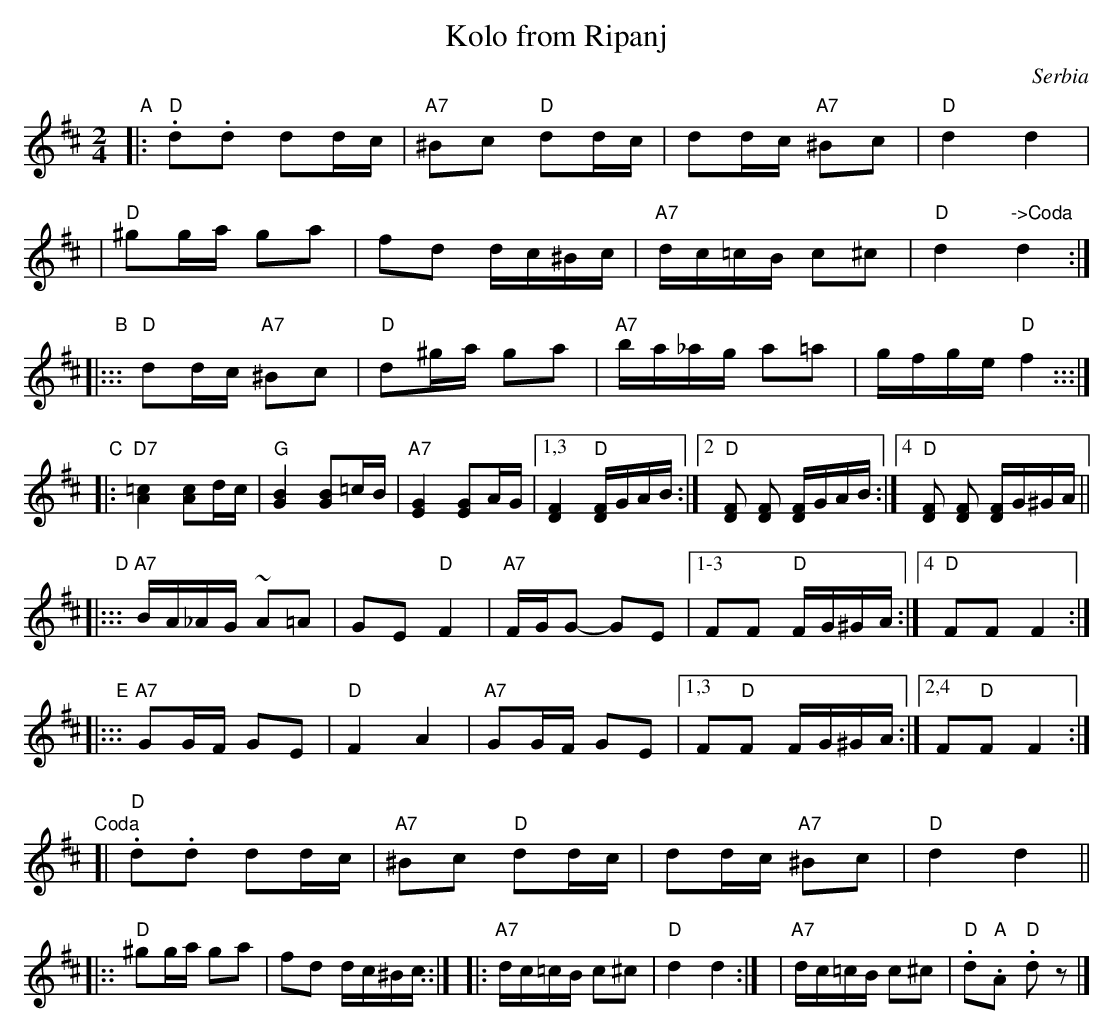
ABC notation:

X:1
T: Kolo from Ripanj
O: Serbia
M: 2/4
L: 1/16
K: D
"A"|: "D".d2.d2 d2dc | "A7"^B2c2 "D"d2dc | d2dc "A7"^B2c2 | "D"d4 d4 |
   | "D"^g2ga g2a2 | f2d2 dc^Bc | "A7"dc=cB c2^c2 | "D"d4 "->Coda"d4 :|
"B"|::: "D" d2dc "A7"^B2c2 | "D"d2^ga g2a2 | "A7"ba_ag a2=a2 | gfge "D"f4  :::|
"C"|: "D7"[=c4A4] [c2A4]dc | "G"[B4G4] [B2G4]=cB | "A7"[G4E4] [G2E4]AG \
   |1,3 [F4D4] "D"[FD4]GAB :|2 "D"k[F2D2] k[F2D2] [FD4]GAB :|4 "D"k[F2D2] k[F2D2] [FD4]G^GA ||
"D"|::: "A7"BA_AG ~A2=A2 | G2E2 "D"F4 | "A7"FGG2- G2E2 \
   |1-3 F2F2 "D"FG^GA :|4 "D"F2F2 F4  :|
"E"|::: "A7"G2GF G2E2 | "D"F4 A4 | "A7"G2GF G2E2 |1,3 F2"D"F2 FG^GA :|2,4 F2"D"F2 F4 :|
"Coda"[| "D".d2.d2 d2dc | "A7"^B2c2 "D"d2dc | d2dc "A7"^B2c2 | "D"d4 d4 ||
      |:: "D"^g2ga g2a2 | f2d2 dc^Bc ::| \
      |: "A7"dc=cB c2^c2 | "D"d4 d4 :| \
      | "A7"dc=cB c2^c2 | "D".d2"A".A2 "D".d2z2 |]
